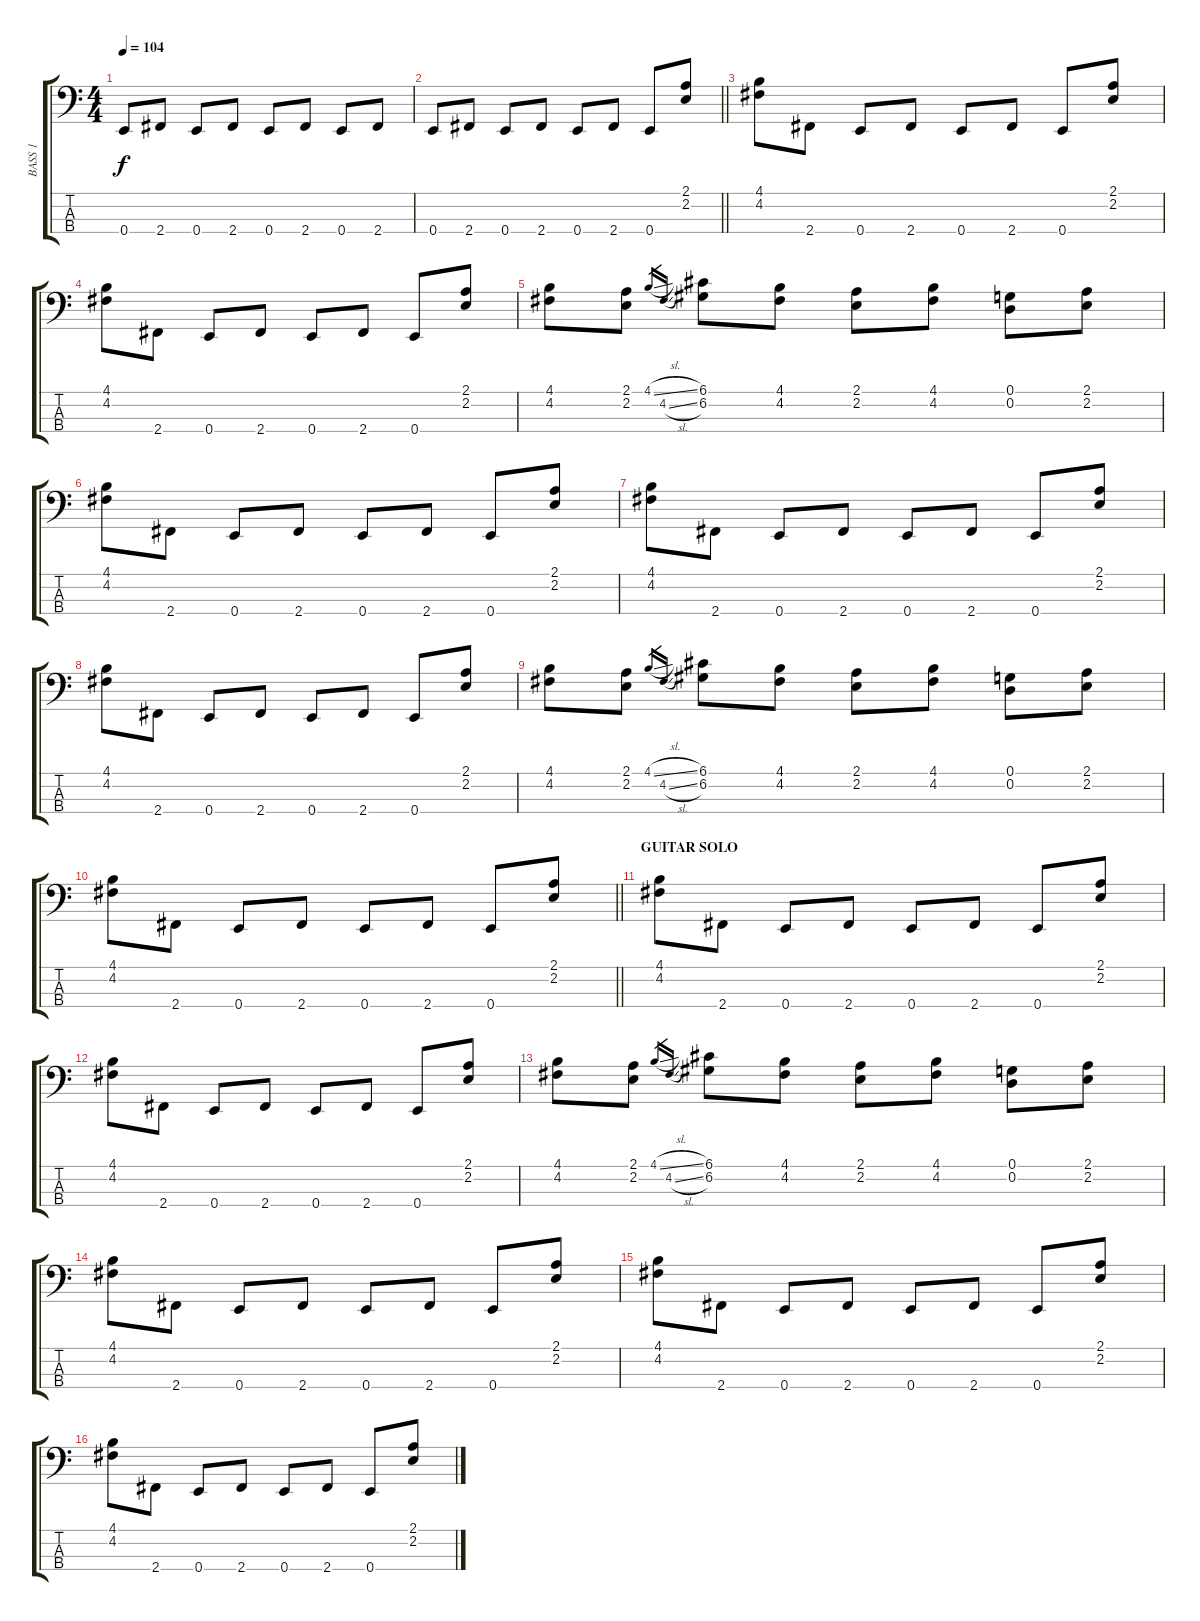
\track ("BASS 1" "BASS 1") {instrument electricbassfinger}
\staff {score tabs}
\tuning (G2 D2 A1 E1) {hide}
\ts (4 4)
\tempo 104
\clef f4
\ks c
0.4.8{dy f} 2.4.8 0.4.8 2.4.8 0.4.8 2.4.8 0.4.8 2.4.8 |
\barLineRight lightlight
0.4.8 2.4.8 0.4.8 2.4.8 0.4.8 2.4.8 0.4.8 (2.1 2.2).8 |
(4.1 4.2).8 2.4.8 0.4.8 2.4.8 0.4.8 2.4.8 0.4.8 (2.1 2.2).8 |
(4.1 4.2).8 2.4.8 0.4.8 2.4.8 0.4.8 2.4.8 0.4.8 (2.1 2.2).8 |
(4.1 4.2).8 (2.1 2.2).8 4.1{sl}.16{gr} 4.2{sl}.16{gr} (6.1 6.2).8 (4.1 4.2).8 (2.1 2.2).8 (4.1 4.2).8 (0.1 0.2).8 (2.1 2.2).8 |
(4.1 4.2).8 2.4.8 0.4.8 2.4.8 0.4.8 2.4.8 0.4.8 (2.1 2.2).8 |
(4.1 4.2).8 2.4.8 0.4.8 2.4.8 0.4.8 2.4.8 0.4.8 (2.1 2.2).8{instrument electricbasspick} |
(4.1 4.2).8 2.4.8 0.4.8 2.4.8 0.4.8 2.4.8 0.4.8 (2.1 2.2).8 |
(4.1 4.2).8 (2.1 2.2).8 4.1{sl}.16{gr} 4.2{sl}.16{gr} (6.1 6.2).8 (4.1 4.2).8 (2.1 2.2).8 (4.1 4.2).8 (0.1 0.2).8 (2.1 2.2).8 |
\barLineRight lightlight
(4.1 4.2).8 2.4.8 0.4.8 2.4.8 0.4.8 2.4.8 0.4.8 (2.1 2.2).8 |
\section ("" "GUITAR SOLO")
(4.1 4.2).8 2.4.8 0.4.8 2.4.8 0.4.8 2.4.8 0.4.8 (2.1 2.2).8 |
(4.1 4.2).8 2.4.8 0.4.8 2.4.8 0.4.8 2.4.8 0.4.8 (2.1 2.2).8 |
(4.1 4.2).8 (2.1 2.2).8 4.1{sl}.16{gr} 4.2{sl}.16{gr} (6.1 6.2).8 (4.1 4.2).8 (2.1 2.2).8 (4.1 4.2).8 (0.1 0.2).8 (2.1 2.2).8 |
(4.1 4.2).8 2.4.8 0.4.8 2.4.8 0.4.8 2.4.8 0.4.8 (2.1 2.2).8 |
(4.1 4.2).8 2.4.8 0.4.8 2.4.8 0.4.8 2.4.8 0.4.8 (2.1 2.2).8 |
(4.1 4.2).8 2.4.8 0.4.8 2.4.8 0.4.8 2.4.8 0.4.8 (2.1 2.2).8
